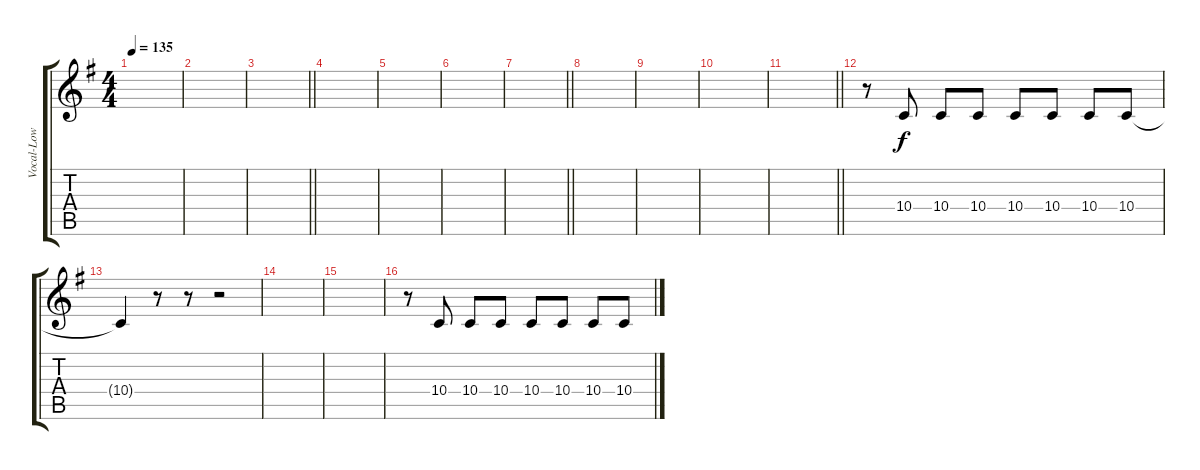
\track ("Vocal-Low" "Vocal-Low") {instrument synthstrings1}
\staff {score tabs}
\tuning (E4 B3 G3 D3 A2 E2) {hide}
\ts (4 4)
\tempo 135
\clef g2
\ks g
|
|
\barLineRight lightlight
|
|
|
|
\barLineRight lightlight
|
|
|
|
\barLineRight lightlight
|
r.8 10.4.8 10.4.8 10.4.8 10.4.8 10.4.8 10.4.8 10.4.8 |
10.4{t}.4 r.8 r.8 r.2 |
|
|
r.8 10.4.8 10.4.8 10.4.8 10.4.8 10.4.8 10.4.8 10.4.8
